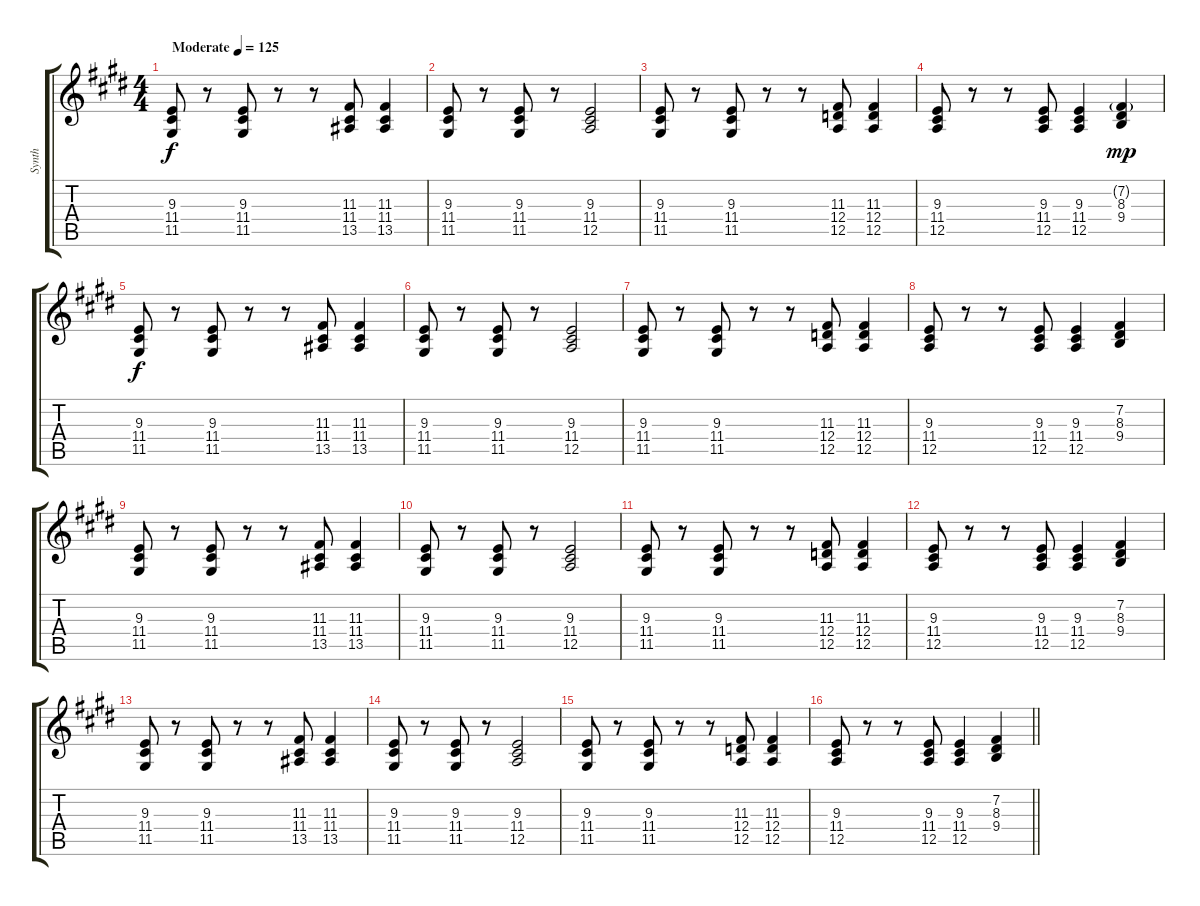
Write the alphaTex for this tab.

\track ("Synth" "Synth") {instrument electricpiano2}
\staff {score tabs}
\tuning (E4 B3 G3 D3 A2 E2) {hide}
\ts (4 4)
\tempo (125 "Moderate")
\clef g2
\ks c#minor
(9.3 11.4 11.5).8{dy f instrument electricpiano2} r.8 (9.3 11.4 11.5).8 r.8 r.8 (11.3 11.4 13.5).8 (11.3 11.4 13.5).4 |
(9.3 11.4 11.5).8 r.8 (9.3 11.4 11.5).8 r.8 (9.3 11.4 12.5).2 |
(9.3 11.4 11.5).8 r.8 (9.3 11.4 11.5).8 r.8 r.8 (11.3 12.4 12.5).8 (11.3 12.4 12.5).4 |
(9.3 11.4 12.5).8 r.8 r.8 (9.3 11.4 12.5).8 (9.3 11.4 12.5).4 (7.2{g} 8.3 9.4).4{dy mp} |
(9.3 11.4 11.5).8{dy f} r.8 (9.3 11.4 11.5).8 r.8 r.8 (11.3 11.4 13.5).8 (11.3 11.4 13.5).4 |
(9.3 11.4 11.5).8 r.8 (9.3 11.4 11.5).8 r.8 (9.3 11.4 12.5).2 |
(9.3 11.4 11.5).8 r.8 (9.3 11.4 11.5).8 r.8 r.8 (11.3 12.4 12.5).8 (11.3 12.4 12.5).4 |
(9.3 11.4 12.5).8 r.8 r.8 (9.3 11.4 12.5).8 (9.3 11.4 12.5).4 (7.2 8.3 9.4).4 |
(9.3 11.4 11.5).8 r.8 (9.3 11.4 11.5).8 r.8 r.8 (11.3 11.4 13.5).8 (11.3 11.4 13.5).4 |
(9.3 11.4 11.5).8 r.8 (9.3 11.4 11.5).8 r.8 (9.3 11.4 12.5).2 |
(9.3 11.4 11.5).8 r.8 (9.3 11.4 11.5).8 r.8 r.8 (11.3 12.4 12.5).8 (11.3 12.4 12.5).4 |
(9.3 11.4 12.5).8 r.8 r.8 (9.3 11.4 12.5).8 (9.3 11.4 12.5).4 (7.2 8.3 9.4).4 |
(9.3 11.4 11.5).8 r.8 (9.3 11.4 11.5).8 r.8 r.8 (11.3 11.4 13.5).8 (11.3 11.4 13.5).4 |
(9.3 11.4 11.5).8 r.8 (9.3 11.4 11.5).8 r.8 (9.3 11.4 12.5).2 |
(9.3 11.4 11.5).8 r.8 (9.3 11.4 11.5).8 r.8 r.8 (11.3 12.4 12.5).8 (11.3 12.4 12.5).4 |
\barLineRight lightlight
(9.3 11.4 12.5).8 r.8 r.8 (9.3 11.4 12.5).8 (9.3 11.4 12.5).4 (7.2 8.3 9.4).4
